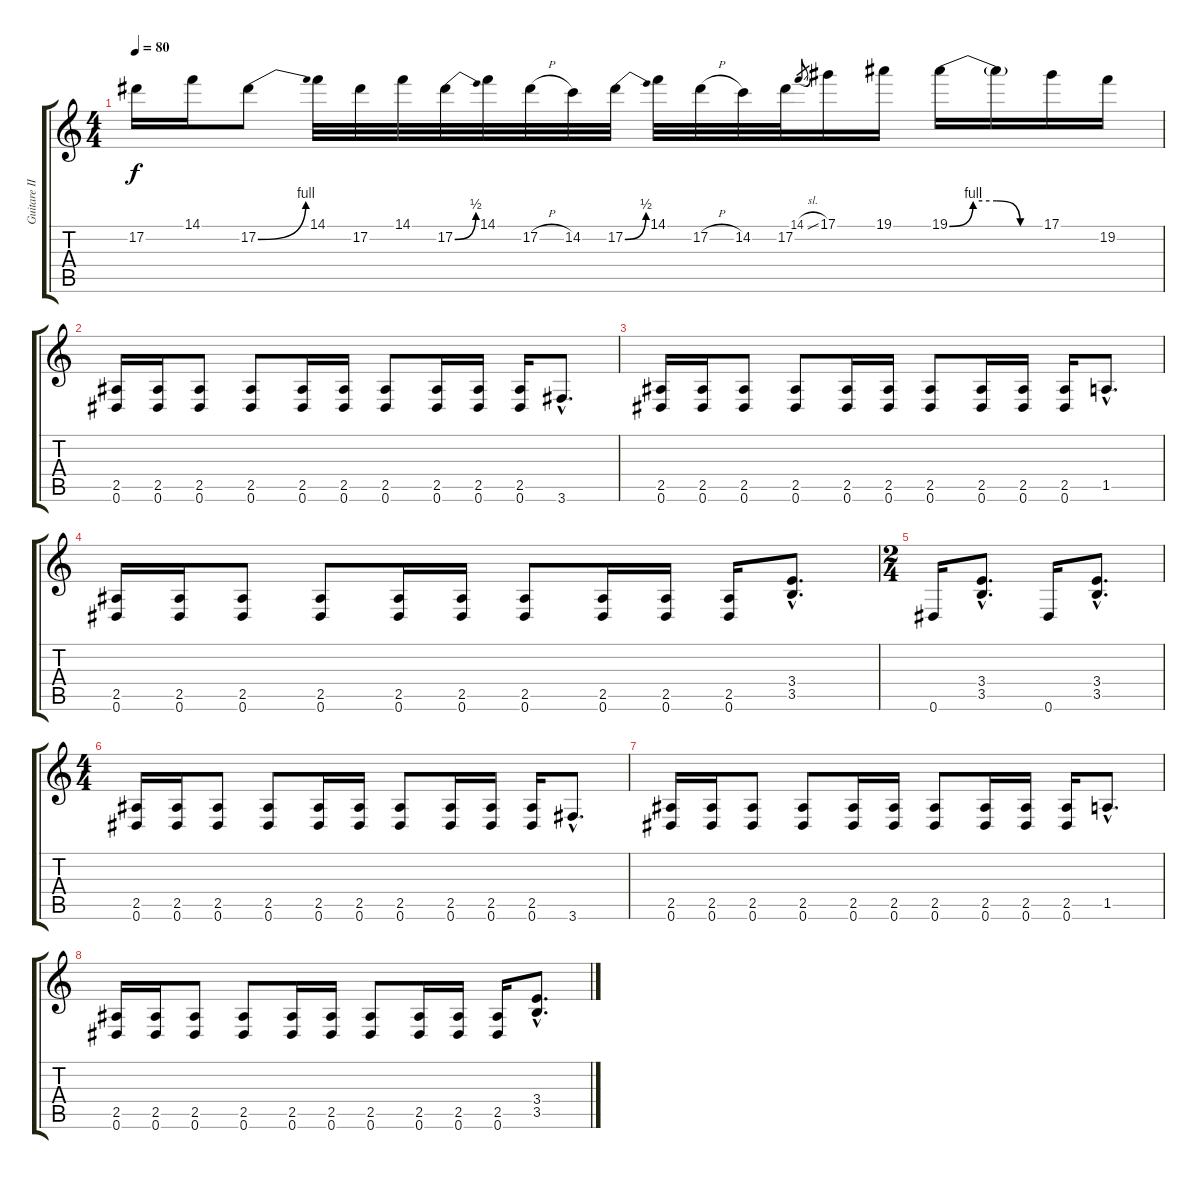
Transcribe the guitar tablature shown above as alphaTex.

\track ("Guitare II (Kirk)" "Guitare II") {instrument distortionguitar}
\staff {score tabs}
\tuning (Eb4 Bb3 Gb3 Db3 Ab2 Eb2) {hide}
\ts (4 4)
\tempo 80
\clef g2
\ks c
17.2.16{dy f} 14.1.16 17.2{be (bend 0 0 60 4)}.8 14.1.32 17.2.32 14.1.32 17.2{be (bend 0 0 60 2)}.32 14.1.32 17.2{h}.32 14.2.32 17.2{be (bend 0 0 60 2)}.32 14.1.32 17.2{h}.32 14.2.32 17.2.32 14.1{sl}.8{gr} 17.1.16 19.1.16 19.1{be (custom 0 0 15 4 30 4 45 0 60 0)}.16 19.1{t}.16 17.1.16 19.2.16 |
(2.5 0.6).16 (2.5 0.6).16 (2.5 0.6).8 (2.5 0.6).8 (2.5 0.6).16 (2.5 0.6).16 (2.5 0.6).8 (2.5 0.6).16 (2.5 0.6).16 (2.5 0.6).16 3.6{hac}.8{d} |
(2.5 0.6).16 (2.5 0.6).16 (2.5 0.6).8 (2.5 0.6).8 (2.5 0.6).16 (2.5 0.6).16 (2.5 0.6).8 (2.5 0.6).16 (2.5 0.6).16 (2.5 0.6).16 1.5{hac}.8{d} |
(2.5 0.6).16 (2.5 0.6).16 (2.5 0.6).8 (2.5 0.6).8 (2.5 0.6).16 (2.5 0.6).16 (2.5 0.6).8 (2.5 0.6).16 (2.5 0.6).16 (2.5 0.6).16 (3.4{hac} 3.5{hac}).8{d} |
\ts (2 4)
0.6.16 (3.4{hac} 3.5{hac}).8{d} 0.6.16 (3.4{hac} 3.5{hac}).8{d} |
\ts (4 4)
(2.5 0.6).16 (2.5 0.6).16 (2.5 0.6).8 (2.5 0.6).8 (2.5 0.6).16 (2.5 0.6).16 (2.5 0.6).8 (2.5 0.6).16 (2.5 0.6).16 (2.5 0.6).16 3.6{hac}.8{d} |
(2.5 0.6).16 (2.5 0.6).16 (2.5 0.6).8 (2.5 0.6).8 (2.5 0.6).16 (2.5 0.6).16 (2.5 0.6).8 (2.5 0.6).16 (2.5 0.6).16 (2.5 0.6).16 1.5{hac}.8{d} |
(2.5 0.6).16 (2.5 0.6).16 (2.5 0.6).8 (2.5 0.6).8 (2.5 0.6).16 (2.5 0.6).16 (2.5 0.6).8 (2.5 0.6).16 (2.5 0.6).16 (2.5 0.6).16 (3.4{hac} 3.5{hac}).8{d}
